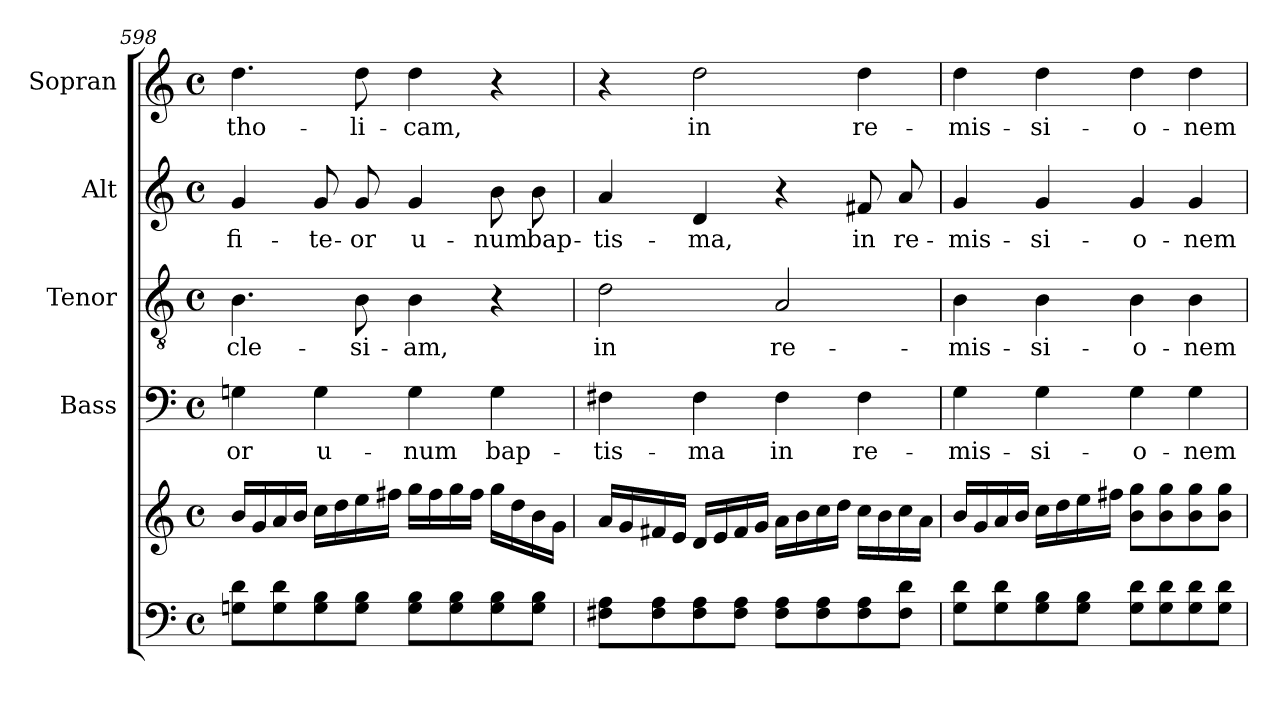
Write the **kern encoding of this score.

**kern	**kern	**kern	**text	**kern	**text	**kern	**text	**kern	**text
*part5	*part5	*part4	*part4	*part3	*part3	*part2	*part2	*part1	*part1
*staff6	*staff5	*staff4	*staff4	*staff3	*staff3	*staff2	*staff2	*staff1	*staff1
*	*	*I"Bass	*	*I"Tenor	*	*I"Alt	*	*I"Sopran	*
*	*	*I'B.	*	*I'T.	*	*I'A.	*	*I'S.	*
*clefF4	*clefG2	*clefF4	*	*clefGv2	*	*clefG2	*	*clefG2	*
*k[]	*k[]	*k[]	*	*k[]	*	*k[]	*	*k[]	*
*C:	*C:	*C:	*	*C:	*	*C:	*	*C:	*
*M4/4	*M4/4	*M4/4	*	*M4/4	*	*M4/4	*	*M4/4	*
*met(c)	*met(c)	*met(c)	*	*met(c)	*	*met(c)	*	*met(c)	*
=598	=598	=598	=598	=598	=598	=598	=598	=598	=598
!	!	!	!LO:LY:b	!	!LO:LY:b	!	!LO:LY:b	!	!LO:LY:b
8Gn\ 8d\L	16b/LL	4Gn\	-or	4.B\	-cle-	4g/	-fi-	4.dd\	-tho-
.	16g/	.	.	.	.	.	.	.	.
8G\ 8d\	16a/	.	.	.	.	.	.	.	.
.	16b/JJ	.	.	.	.	.	.	.	.
!	!	!	!LO:LY:b	!	!	!	!LO:LY:b	!	!
8G\ 8B\	16cc\LL	4G\	u-	.	.	8g/	-te-	.	.
.	16dd\	.	.	.	.	.	.	.	.
!	!	!	!	!	!LO:LY:b	!	!LO:LY:b	!	!LO:LY:b
8G\ 8B\J	16ee\	.	.	8B\	-si-	8g/	-or	8dd\	-li-
.	16ff#X\JJ	.	.	.	.	.	.	.	.
!	!	!	!LO:LY:b	!	!LO:LY:b	!	!LO:LY:b	!	!LO:LY:b
8G\ 8B\L	16gg\LL	4G\	-num	4B\	-am,	4g/	u-	4dd\	-cam,
.	16ff#\	.	.	.	.	.	.	.	.
8G\ 8B\	16gg\	.	.	.	.	.	.	.	.
.	16ff#\JJ	.	.	.	.	.	.	.	.
!	!	!	!LO:LY:b	!	!	!	!LO:LY:b	!	!
8G\ 8B\	16gg\LL	4G\	bap-	4r	.	8b\	-num	4r	.
.	16dd\	.	.	.	.	.	.	.	.
!	!	!	!	!	!	!	!LO:LY:b	!	!
8G\ 8B\J	16b\	.	.	.	.	8b\	bap-	.	.
.	16g\JJ	.	.	.	.	.	.	.	.
=599	=599	=599	=599	=599	=599	=599	=599	=599	=599
!	!	!	!LO:LY:b	!	!LO:LY:b	!	!LO:LY:b	!	!
8F#X\ 8A\L	16a/LL	4F#X\	-tis-	2d\	in	4a/	-tis-	4r	.
.	16g/	.	.	.	.	.	.	.	.
8F#\ 8A\	16f#X/	.	.	.	.	.	.	.	.
.	16e/JJ	.	.	.	.	.	.	.	.
!	!	!	!LO:LY:b	!	!	!	!LO:LY:b	!	!LO:LY:b
8F#\ 8A\	16d/LL	4F#\	-ma	.	.	4d/	-ma,	2dd\	in
.	16e/	.	.	.	.	.	.	.	.
8F#\ 8A\J	16f#/	.	.	.	.	.	.	.	.
.	16g/JJ	.	.	.	.	.	.	.	.
!	!	!	!LO:LY:b	!	!LO:LY:b	!	!	!	!
8F#\ 8A\L	16a\LL	4F#\	in	2A/	re-	4r	.	.	.
.	16b\	.	.	.	.	.	.	.	.
8F#\ 8A\	16cc\	.	.	.	.	.	.	.	.
.	16dd\JJ	.	.	.	.	.	.	.	.
!	!	!	!LO:LY:b	!	!	!	!LO:LY:b	!	!LO:LY:b
8F#\ 8A\	16cc\LL	4F#\	re-	.	.	8f#X/	in	4dd\	re-
.	16b\	.	.	.	.	.	.	.	.
!	!	!	!	!	!	!	!LO:LY:b	!	!
8F#\ 8d\J	16cc\	.	.	.	.	8a/	re-	.	.
.	16a\JJ	.	.	.	.	.	.	.	.
=600	=600	=600	=600	=600	=600	=600	=600	=600	=600
!	!	!	!LO:LY:b	!	!LO:LY:b	!	!LO:LY:b	!	!LO:LY:b
8G\ 8d\L	16b/LL	4G\	-mis-	4B\	-mis-	4g/	-mis-	4dd\	-mis-
.	16g/	.	.	.	.	.	.	.	.
8G\ 8d\	16a/	.	.	.	.	.	.	.	.
.	16b/JJ	.	.	.	.	.	.	.	.
!	!	!	!LO:LY:b	!	!LO:LY:b	!	!LO:LY:b	!	!LO:LY:b
8G\ 8B\	16cc\LL	4G\	-si-	4B\	-si-	4g/	-si-	4dd\	-si-
.	16dd\	.	.	.	.	.	.	.	.
8G\ 8B\J	16ee\	.	.	.	.	.	.	.	.
.	16ff#X\JJ	.	.	.	.	.	.	.	.
!	!	!	!LO:LY:b	!	!LO:LY:b	!	!LO:LY:b	!	!LO:LY:b
8G\ 8d\L	8b\ 8gg\L	4G\	-o-	4B\	-o-	4g/	-o-	4dd\	-o-
8G\ 8d\	8b\ 8gg\	.	.	.	.	.	.	.	.
!	!	!	!LO:LY:b	!	!LO:LY:b	!	!LO:LY:b	!	!LO:LY:b
8G\ 8d\	8b\ 8gg\	4G\	-nem	4B\	-nem	4g/	-nem	4dd\	-nem
8G\ 8d\J	8b\ 8gg\J	.	.	.	.	.	.	.	.
=	=	=	=	=	=	=	=	=	=
*-	*-	*-	*-	*-	*-	*-	*-	*-	*-
